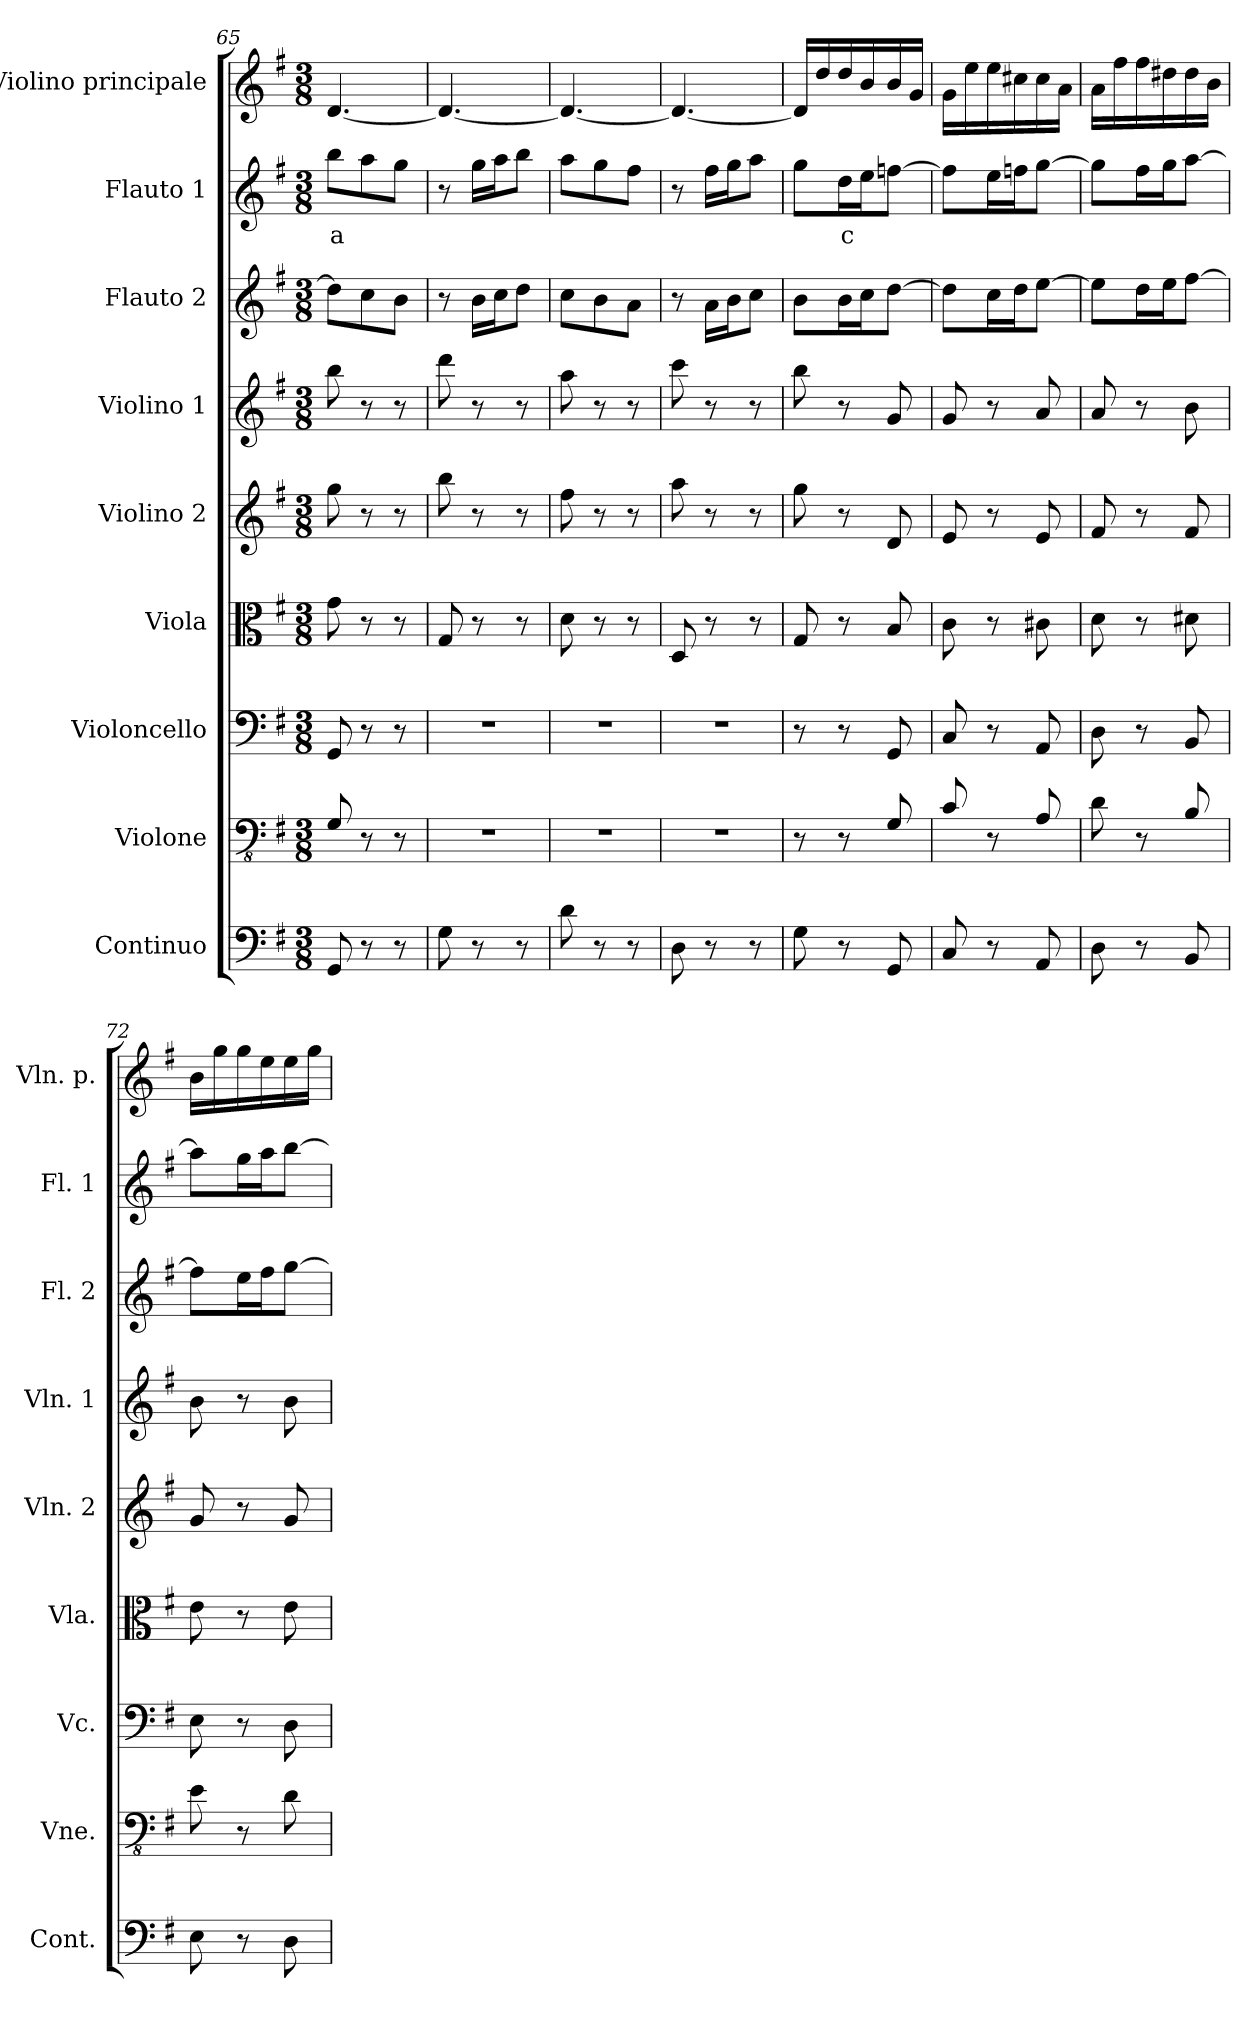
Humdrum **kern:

**kern	**kern	**kern	**kern	**kern	**kern	**kern	**kern	**text	**kern
*part9	*part8	*part7	*part6	*part5	*part4	*part3	*part2	*part2	*part1
*staff9	*staff8	*staff7	*staff6	*staff5	*staff4	*staff3	*staff2	*staff2	*staff1
*I"Continuo	*I"Violone	*I"Violoncello	*I"Viola	*I"Violino 2	*I"Violino 1	*I"Flauto 2	*I"Flauto 1	*	*I"Violino principale
*I'Cont.	*I'Vne.	*I'Vc.	*I'Vla.	*I'Vln. 2	*I'Vln. 1	*I'Fl. 2	*I'Fl. 1	*	*I'Vln. p.
*clefF4	*clefFv4	*clefF4	*clefC3	*clefG2	*clefG2	*clefG2	*clefG2	*	*clefG2
*	*ITrd7c12	*	*	*	*	*	*	*	*
*k[f#]	*k[f#]	*k[f#]	*k[f#]	*k[f#]	*k[f#]	*k[f#]	*k[f#]	*	*k[f#]
*M3/8	*M3/8	*M3/8	*M3/8	*M3/8	*M3/8	*M3/8	*M3/8	*	*M3/8
=65	=65	=65	=65	=65	=65	=65	=65	=65	=65
!	!	!	!	!	!	!	!	!LO:LY:color=#FF0000	!
8GG/	8GGG/	8GG/	8g\	8gg\	8bb\	8dd\L]	8bb\L	a	[4.d/
8r	8r	8r	8r	8r	8r	8cc\	8aa\	.	.
8r	8r	8r	8r	8r	8r	8b\J	8gg\J	.	.
=66	=66	=66	=66	=66	=66	=66	=66	=66	=66
8G\	4.r	4.r	8G/	8bb\	8ddd\	8r	8r	.	4.d/_
8r	.	.	8r	8r	8r	16b\LL	16gg\LL	.	.
.	.	.	.	.	.	16cc\J	16aa\J	.	.
8r	.	.	8r	8r	8r	8dd\J	8bb\J	.	.
=67	=67	=67	=67	=67	=67	=67	=67	=67	=67
8d\	4.r	4.r	8d\	8ff#\	8aa\	8cc\L	8aa\L	.	4.d/_
8r	.	.	8r	8r	8r	8b\	8gg\	.	.
8r	.	.	8r	8r	8r	8a\J	8ff#\J	.	.
=68	=68	=68	=68	=68	=68	=68	=68	=68	=68
8D\	4.r	4.r	8D/	8aa\	8ccc\	8r	8r	.	4.d/_
8r	.	.	8r	8r	8r	16a\LL	16ff#\LL	.	.
.	.	.	.	.	.	16b\J	16gg\J	.	.
8r	.	.	8r	8r	8r	8cc\J	8aa\J	.	.
=69	=69	=69	=69	=69	=69	=69	=69	=69	=69
8G\	8r	8r	8G/	8gg\	8bb\	8b\L	8gg\L	.	16d/LL]
.	.	.	.	.	.	.	.	.	16dd/
!	!	!	!	!	!	!	!	!LO:LY:color=#FF0000	!
8r	8r	8r	8r	8r	8r	16b\L	16dd\L	c	16dd/
.	.	.	.	.	.	16cc\J	16ee\J	.	16b/
8GG/	8GGG/	8GG/	8B/	8d/	8g/	[8dd\J	[8ffn\J	.	16b/
.	.	.	.	.	.	.	.	.	16g/JJ
=70	=70	=70	=70	=70	=70	=70	=70	=70	=70
8C/	8CC/	8C/	8c\	8e/	8g/	8dd\L]	8ff\L]	.	16g\LL
.	.	.	.	.	.	.	.	.	16ee\
8r	8r	8r	8r	8r	8r	16cc\L	16ee\L	.	16ee\
.	.	.	.	.	.	16dd\J	16ffn\J	.	16cc#X\
8AA/	8AAA/	8AA/	8c#X\	8e/	8a/	[8ee\J	[8gg\J	.	16cc#\
.	.	.	.	.	.	.	.	.	16a\JJ
=71	=71	=71	=71	=71	=71	=71	=71	=71	=71
8D\	8DD\	8D\	8d\	8f#/	8a/	8ee\L]	8gg\L]	.	16a\LL
.	.	.	.	.	.	.	.	.	16ff#\
8r	8r	8r	8r	8r	8r	16dd\L	16ff#\L	.	16ff#\
.	.	.	.	.	.	16ee\J	16gg\J	.	16dd#X\
8BB/	8BBB/	8BB/	8d#X\	8f#/	8b\	[8ff#\J	[8aa\J	.	16dd#\
.	.	.	.	.	.	.	.	.	16b\JJ
=72	=72	=72	=72	=72	=72	=72	=72	=72	=72
8E\	8EE\	8E\	8e\	8g/	8b\	8ff#\L]	8aa\L]	.	16b\LL
.	.	.	.	.	.	.	.	.	16gg\
8r	8r	8r	8r	8r	8r	16ee\L	16gg\L	.	16gg\
.	.	.	.	.	.	16ff#\J	16aa\J	.	16ee\
8D\	8DD\	8D\	8e\	8g/	8b\	[8gg\J	[8bb\J	.	16ee\
.	.	.	.	.	.	.	.	.	16gg\JJ
=	=	=	=	=	=	=	=	=	=
*-	*-	*-	*-	*-	*-	*-	*-	*-	*-
